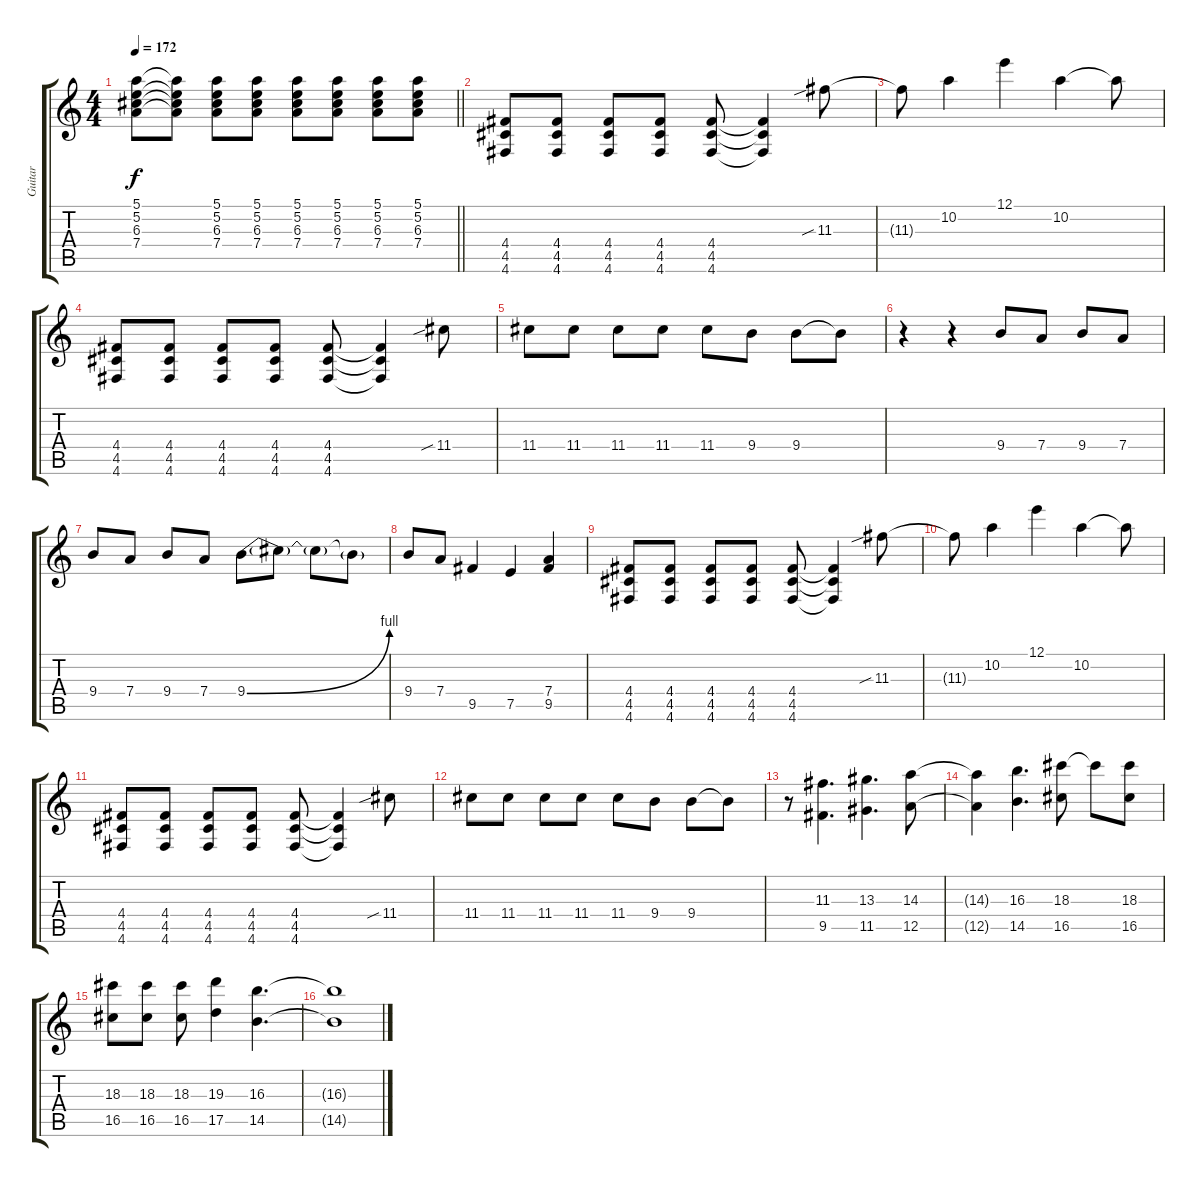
\track ("Guitar" "Guitar") {instrument distortionguitar}
\staff {score tabs}
\tuning (E4 B3 G3 D3 A2 D2) {hide}
\ts (4 4)
\tempo 172
\clef g2
\barLineRight lightlight
\ks c
(5.1 5.2 6.3 7.4).8{dy f} (5.1{t} 5.2{t} 6.3{t} 7.4{t}).8 (5.1 5.2 6.3 7.4).8 (5.1 5.2 6.3 7.4).8 (5.1 5.2 6.3 7.4).8 (5.1 5.2 6.3 7.4).8 (5.1 5.2 6.3 7.4).8 (5.1 5.2 6.3 7.4).8 |
(4.4 4.5 4.6).8{instrument distortionguitar} (4.4 4.5 4.6).8 (4.4 4.5 4.6).8 (4.4 4.5 4.6).8 (4.4 4.5 4.6).8 (4.4{t} 4.5{t} 4.6{t}).4 11.3{sib}.8 |
11.3{t}.8 10.2.4 12.1.4 10.2.4 10.2{t}.8 |
(4.4 4.5 4.6).8 (4.4 4.5 4.6).8 (4.4 4.5 4.6).8 (4.4 4.5 4.6).8 (4.4 4.5 4.6).8 (4.4{t} 4.5{t} 4.6{t}).4 11.4{sib}.8 |
11.4.8 11.4.8 11.4.8 11.4.8 11.4.8 9.4.8 9.4.8 9.4{t}.8 |
r.4 r.4 9.4.8 7.4.8 9.4.8 7.4.8 |
9.4.8 7.4.8 9.4.8 7.4.8 9.4{be (bend 0 0 60 4)}.8 9.4{t}.8 9.4{t}.8 9.4{t}.8 |
9.4.8 7.4.8 9.5.4 7.5.4 (7.4 9.5).4 |
(4.4 4.5 4.6).8{instrument distortionguitar} (4.4 4.5 4.6).8 (4.4 4.5 4.6).8 (4.4 4.5 4.6).8 (4.4 4.5 4.6).8 (4.4{t} 4.5{t} 4.6{t}).4 11.3{sib}.8 |
11.3{t}.8 10.2.4 12.1.4 10.2.4 10.2{t}.8 |
(4.4 4.5 4.6).8 (4.4 4.5 4.6).8 (4.4 4.5 4.6).8 (4.4 4.5 4.6).8 (4.4 4.5 4.6).8 (4.4{t} 4.5{t} 4.6{t}).4 11.4{sib}.8 |
11.4.8 11.4.8 11.4.8 11.4.8 11.4.8 9.4.8 9.4.8 9.4{t}.8 |
r.8 (11.3 9.5).4{d} (13.3 11.5).4{d} (14.3 12.5).8 |
(14.3{t} 12.5{t}).4 (16.3 14.5).4{d} (18.3 16.5).8 18.3{t}.8 (18.3 16.5).8 |
(18.3 16.5).8 (18.3 16.5).8 (18.3 16.5).8 (19.3 17.5).4 (16.3 14.5).4{d} |
(16.3{t} 14.5{t}).1
